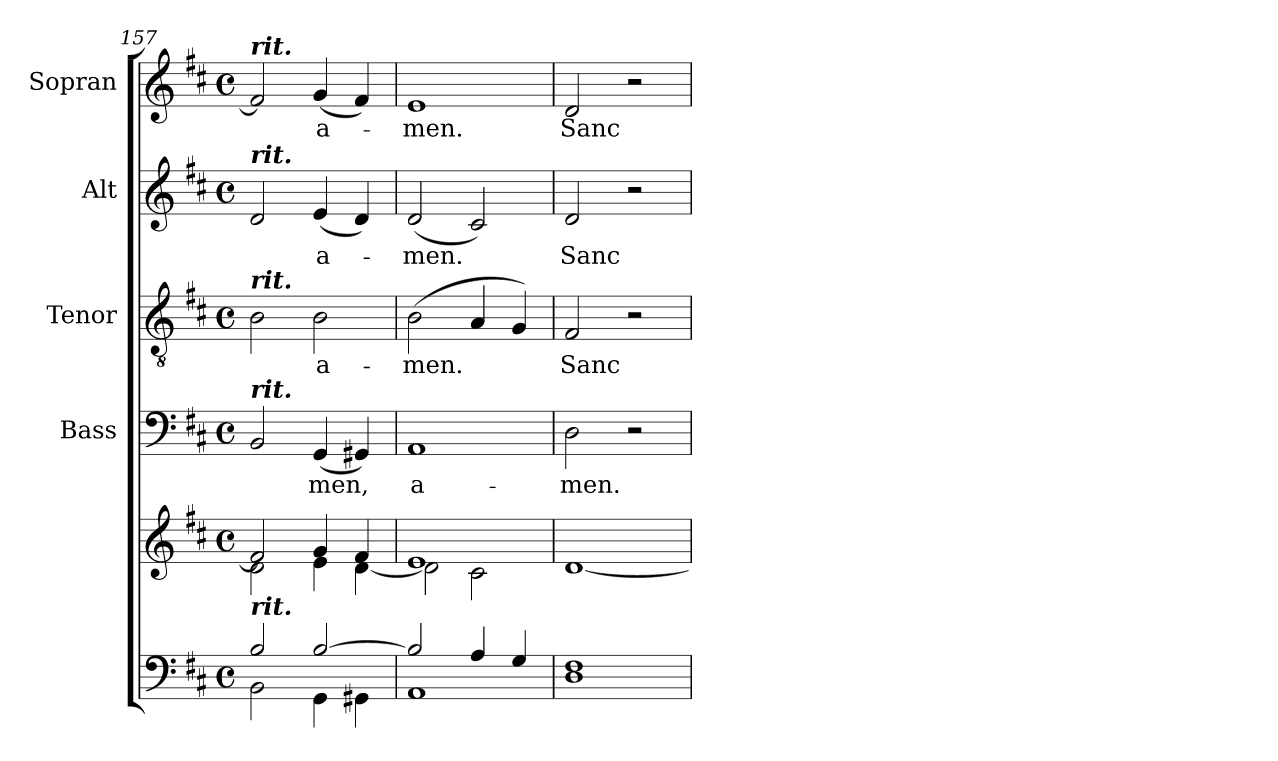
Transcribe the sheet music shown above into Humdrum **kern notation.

**kern	**kern	**kern	**text	**kern	**text	**kern	**text	**kern	**text
*part5	*part5	*part4	*part4	*part3	*part3	*part2	*part2	*part1	*part1
*staff6	*staff5	*staff4	*staff4	*staff3	*staff3	*staff2	*staff2	*staff1	*staff1
*	*	*I"Bass	*	*I"Tenor	*	*I"Alt	*	*I"Sopran	*
*	*	*I'B.	*	*I'T.	*	*I'A.	*	*I'S.	*
*clefF4	*clefG2	*clefF4	*	*clefGv2	*	*clefG2	*	*clefG2	*
*k[f#c#]	*k[f#c#]	*k[f#c#]	*	*k[f#c#]	*	*k[f#c#]	*	*k[f#c#]	*
*D:	*D:	*D:	*	*D:	*	*D:	*	*D:	*
*M4/4	*M4/4	*M4/4	*	*M4/4	*	*M4/4	*	*M4/4	*
*met(c)	*met(c)	*met(c)	*	*met(c)	*	*met(c)	*	*met(c)	*
=157	=157	=157	=157	=157	=157	=157	=157	=157	=157
*^	*^	*	*	*	*	*	*	*	*
!	!	!	!	!	!	!	!	!	!	!LO:TX:a:Bi:t=rit.	!
!	!	!	!	!	!	!	!	!LO:TX:a:Bi:t=rit.	!	!	!
!	!	!	!	!	!	!LO:TX:a:Bi:t=rit.	!	!	!	!	!
!	!	!	!	!LO:TX:a:Bi:t=rit.	!	!	!	!	!	!	!
!	!	!LO:TX:b:Bi:t=rit.	!	!	!	!	!	!	!	!	!
2B/	2BB\	2f#/]	2d\	2BB/	.	2B\	.	2d/	.	2f#/]	.
!	!	!	!	!	!LO:LY:b	!	!LO:LY:b	!	!LO:LY:b	!	!LO:LY:b
[>2B/	4GG\	4g/	4e\	(<4GG/	-men,	2B\	a-	(<4e/	a-	(<4g/	a-
.	4GG#X\	4f#/	[<4d\	4GG#X/)	.	.	.	4d/)	.	4f#/)	.
=158	=158	=158	=158	=158	=158	=158	=158	=158	=158	=158	=158
!	!	!	!	!	!LO:LY:b	!	!LO:LY:b	!	!LO:LY:b	!	!LO:LY:b
2B/]	1AA	1e	2d\]	1AA	a-	(>2B\	-men.	(<2d/	-men.	1e	-men.
4A/	.	.	2c#\	.	.	4A/	.	2c#/)	.	.	.
4G/	.	.	.	.	.	4G/)	.	.	.	.	.
*	*	*v	*v	*	*	*	*	*	*	*	*
=159	=159	=159	=159	=159	=159	=159	=159	=159	=159	=159
!	!	!	!	!LO:LY:b	!	!LO:LY:b	!	!LO:LY:b	!	!LO:LY:b
1F#	1D	[1d	2D\	-men.	2F#/	Sanc-	2d/	Sanc-	2d/	Sanc-
.	.	.	2r	.	2r	.	2r	.	2r	.
*v	*v	*	*	*	*	*	*	*	*	*
=	=	=	=	=	=	=	=	=	=
*-	*-	*-	*-	*-	*-	*-	*-	*-	*-
